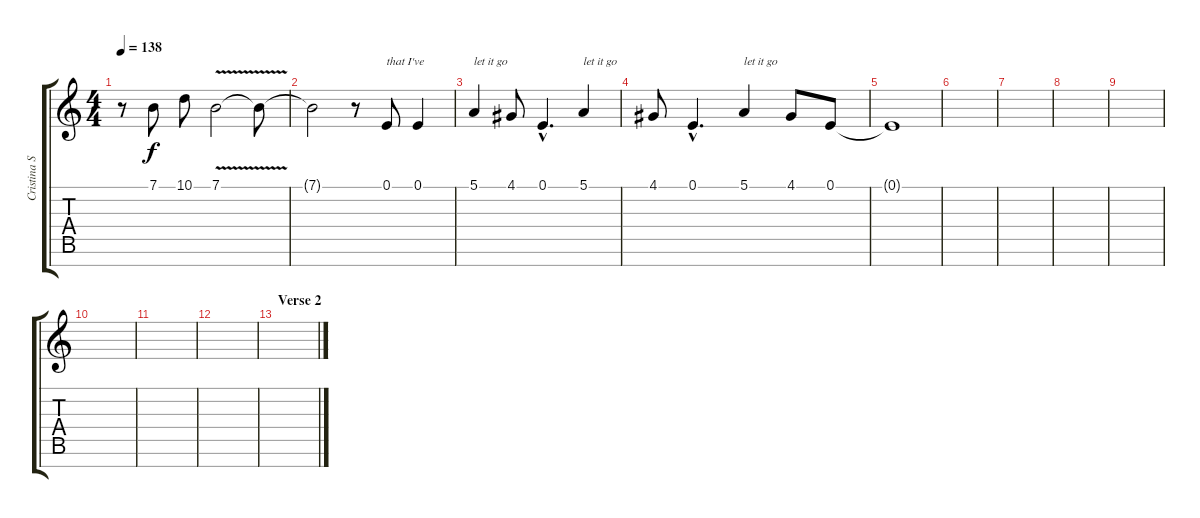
\track ("Cristina Scabbia" "Cristina S") {instrument voiceoohs}
\staff {score tabs}
\tuning (E4 B3 G3 D3 A2 E2 B1) {hide}
\ts (4 4)
\tempo 138
\clef g2
\ks c
r.8{dy f} 7.1.8 10.1.8 7.1{v}.2 7.1{t}.8 |
7.1{t}.2 r.8 0.1.8{txt "that I've "} 0.1.4 |
5.1.4{txt "let it go "} 4.1.8 0.1{hac}.4{d} 5.1.4{txt "let it go"} |
4.1.8 0.1{hac}.4{d} 5.1.4{txt "let it go"} 4.1.8 0.1.8 |
0.1{t}.1 |
|
|
|
|
|
|
|
\section ("" "Verse 2")
